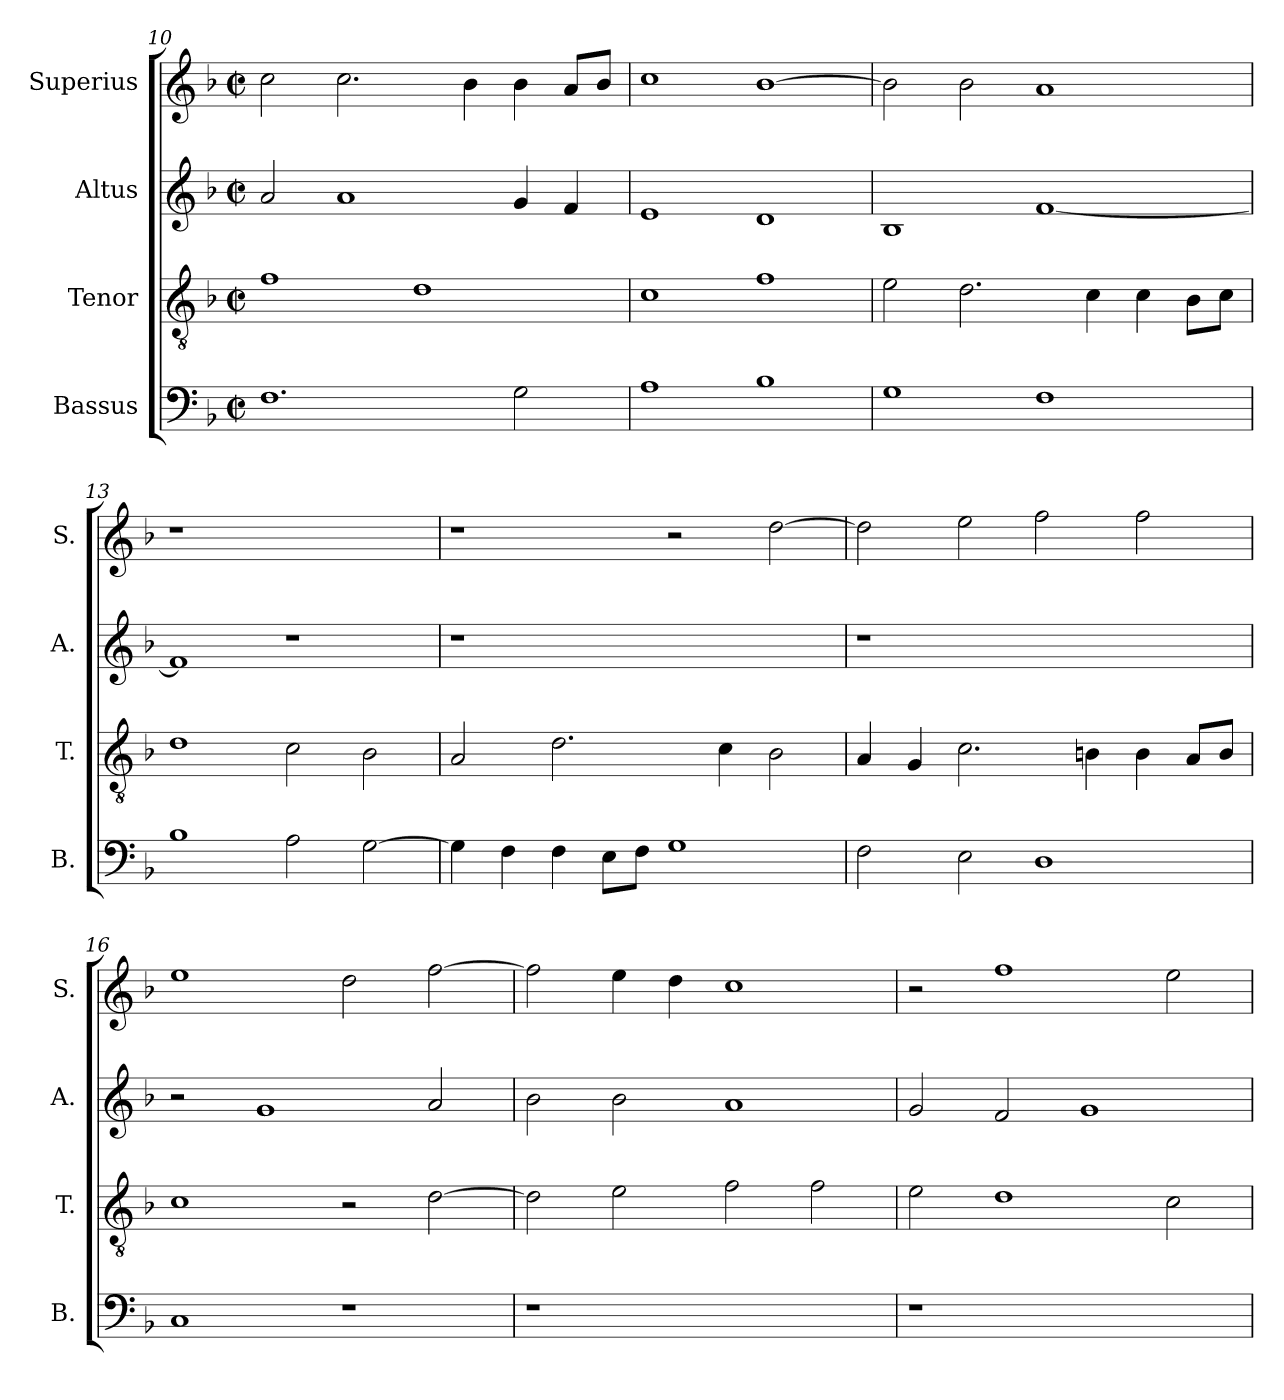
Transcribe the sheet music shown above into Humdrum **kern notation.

**kern	**kern	**kern	**kern
*part4	*part3	*part2	*part1
*staff4	*staff3	*staff2	*staff1
*I"Bassus	*I"Tenor	*I"Altus	*I"Superius
*I'B.	*I'T.	*I'A.	*I'S.
*clefF4	*clefGv2	*clefG2	*clefG2
*	*ITrd7c12	*	*
*k[b-]	*k[b-]	*k[b-]	*k[b-]
*F:	*F:	*F:	*F:
*M2/2	*M2/2	*M2/2	*M2/2
*met(c|)	*met(c|)	*met(c|)	*met(c|)
=10	=10	=10	=10
1.Fi	1Fi	2ai/	2cci\
.	.	1ai	2.cci\
.	1Di	.	.
.	.	.	4b-i\
2Gi\	.	4gi/	4b-i\
.	.	4fi/	8ai/L
.	.	.	8b-i/J
!!LO:PB:g=z
=11	=11	=11	=11
1Ai	1Ci	1ei	1cci
1B-i	1Fi	1di	[>1b-i
=12	=12	=12	=12
1Gi	2Ei\	1B-i	2b-i\]
.	2.Di\	.	2b-i\
1Fi	.	[<1fi	1ai
.	4Ci\	.	.
.	4Ci\	.	.
.	8BB-i\L	.	.
.	8Ci\J	.	.
=13	=13	=13	=13
!	!	!	!LO:N:vis=1
1B-i	1Di	1fi]	1r
2Ai\	2Ci\	1r	1ryy
[>2Gi\	2BB-i\	.	.
=14	=14	=14	=14
!	!	!LO:N:vis=1	!
4Gi\]	2AAi/	1r	1r
4Fi\	.	.	.
4Fi\	2.Di\	.	.
8Ei\L	.	.	.
8Fi\J	.	.	.
1Gi	.	1ryy	2r
.	4Ci\	.	.
.	2BB-i\	.	[>2ddi\
=15	=15	=15	=15
!	!	!LO:N:vis=1	!
2Fi\	4AAi/	1r	2ddi\]
.	4GGi/	.	.
2Ei\	2.Ci\	.	2eei\
1Di	.	1ryy	2ffi\
.	4BBni\	.	.
.	4BBi\	.	2ffi\
.	8AAi/L	.	.
.	8BBi/J	.	.
!!LO:LB:g=z
=16	=16	=16	=16
1Ci	1Ci	2r	1eei
.	.	1gi	.
1r	2r	.	2ddi\
.	[>2Di\	2ai/	[>2ffi\
=17	=17	=17	=17
!LO:N:vis=1	!	!	!
1r	2Di\]	2b-i\	2ffi\]
.	2Ei\	2b-i\	4eei\
.	.	.	4ddi\
1ryy	2Fi\	1ai	1cci
.	2Fi\	.	.
=18	=18	=18	=18
!LO:N:vis=1	!	!	!
1r	2Ei\	2gi/	2r
.	1Di	2fi/	1ffi
1ryy	.	1gi	.
.	2Ci\	.	2eei\
=	=	=	=
*-	*-	*-	*-
